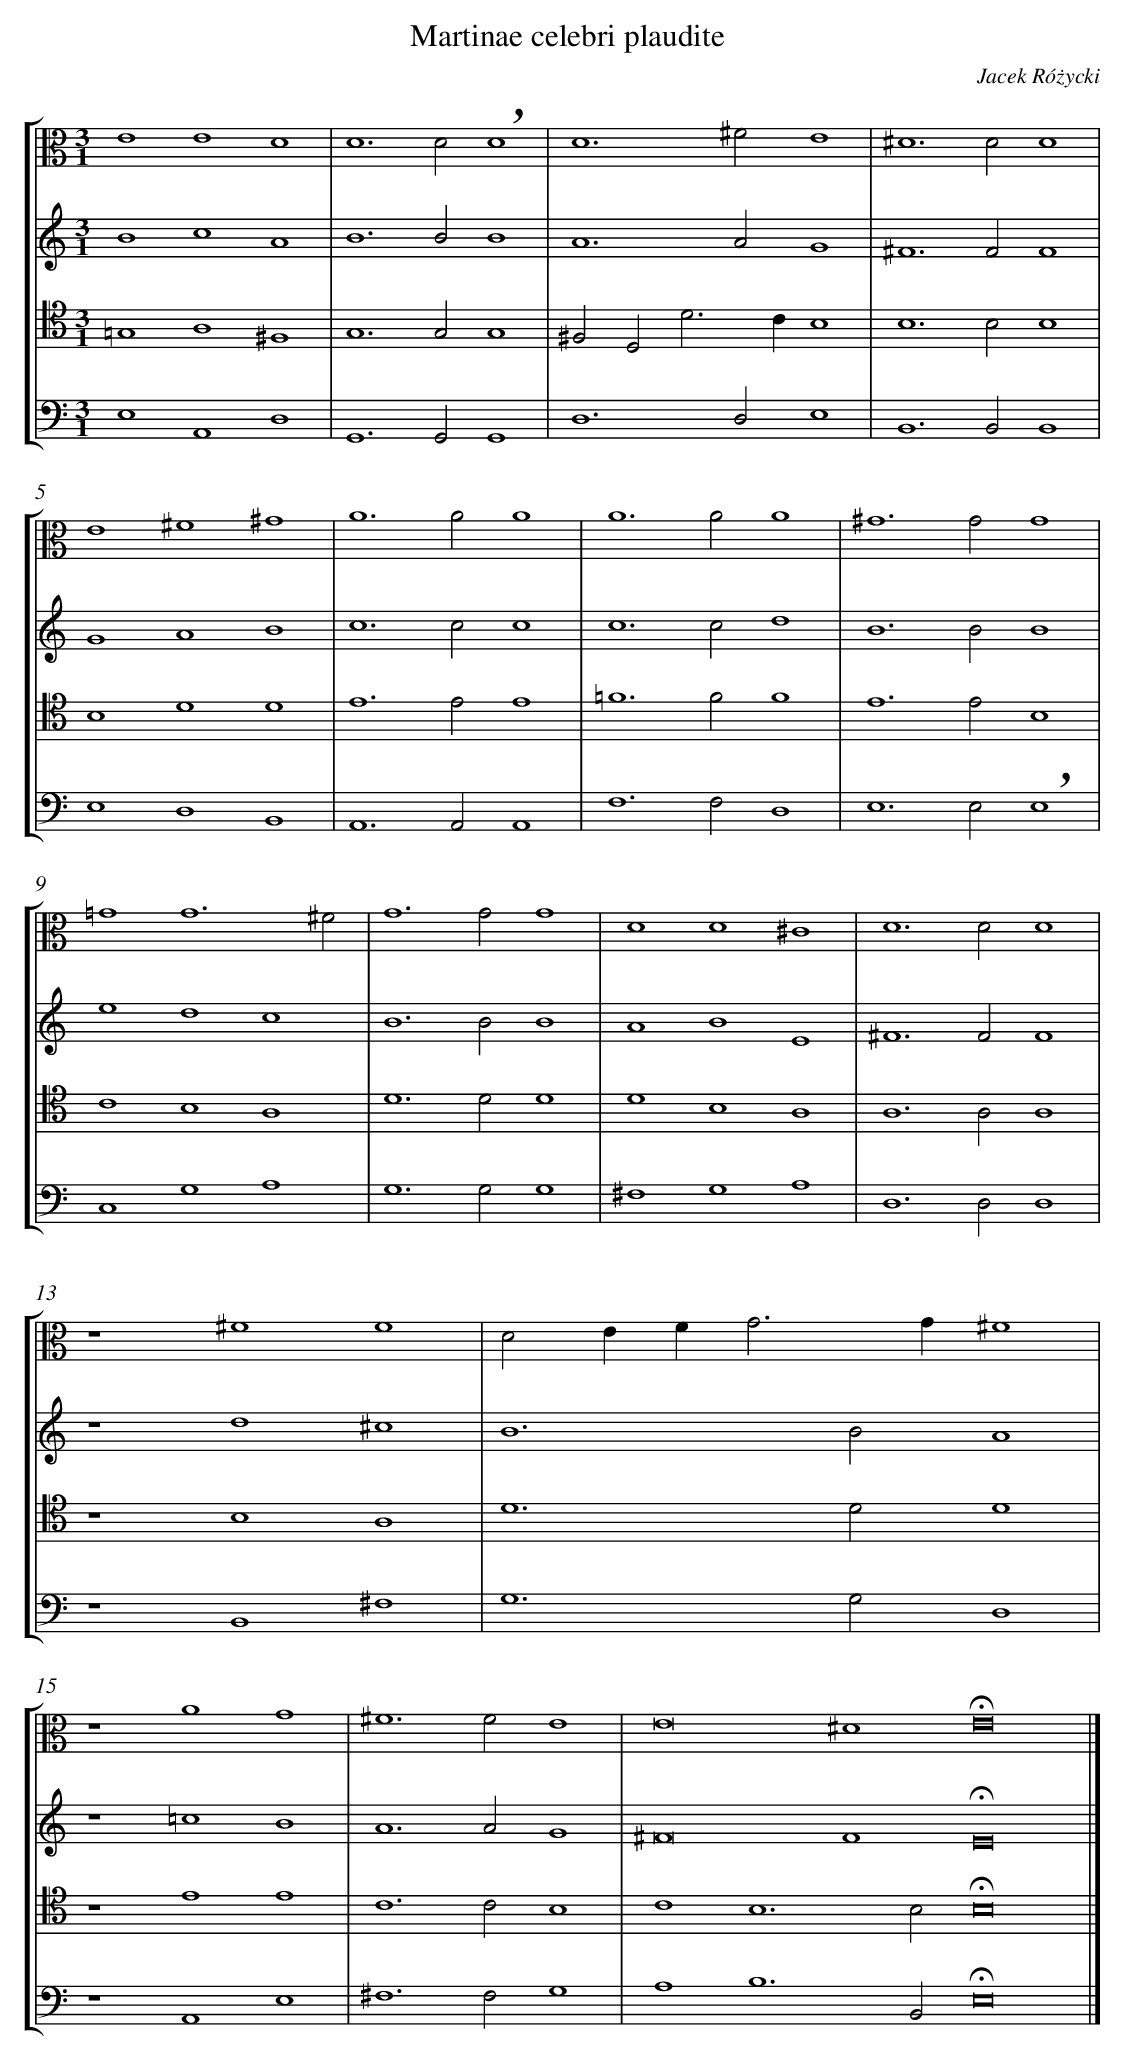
X:1
T: Martinae celebri plaudite
C: Jacek Różycki
L: 1/4
M: 3/1
%%staves [1 2 3 4]
V: 1 clef=alto
V: 2
V: 3 clef=tenor
V: 4 clef=bass
K: C
[V:1] E4E4D4 |
[V:2] B4c4A4 |
[V:3] =G,4A,4^F,4 |
[V:4] E,4A,,4D,4 |
[V:1] D4>D4!breath!D4 |
[V:2] B4>B4B4 |
[V:3] G,4>G,4G,4 |
[V:4] G,,4>G,,4G,,4 |
[V:1] D4>^F4E4 |
[V:2] A4>A4G4 |
[V:3] ^F,2D,2D2>C2B,4 |
[V:4] D,4>D,4E,4 |
[V:1] ^D4>D4D4 |
[V:2] ^F4>F4F4 |
[V:3] B,4>B,4B,4 |
[V:4] B,,4>B,,4B,,4 |
[V:1] E4^F4^G4 |
[V:2] G4A4B4 |
[V:3] B,4D4D4 |
[V:4] E,4D,4B,,4 |
[V:1] A4>A4A4 |
[V:2] c4>c4c4 |
[V:3] E4>E4E4 |
[V:4] A,,4>A,,4A,,4 |
[V:1] A4>A4A4 |
[V:2] c4>c4d4 |
[V:3] =F4>F4F4 |
[V:4] F,4>F,4D,4 |
[V:1] ^G4>G4G4 |
[V:2] B4>B4B4 |
[V:3] E4>E4B,4 |
[V:4] E,4>E,4!breath!E,4 |
[V:1] =G4G6^F2 |
[V:2] e4d4c4 |
[V:3] C4B,4A,4 |
[V:4] C,4G,4A,4 |
[V:1] G4>G4G4 |
[V:2] B4>B4B4 |
[V:3] D4>D4D4 |
[V:4] G,4>G,4G,4 |
[V:1] D4D4^C4 |
[V:2] A4B4E4 |
[V:3] D4B,4A,4 |
[V:4] ^F,4G,4A,4 |
[V:1] D4>D4D4 |
[V:2] ^F4>F4F4 |
[V:3] A,4>A,4A,4 |
[V:4] D,4>D,4D,4 |
[V:1] z4^F4F4 |
[V:2] z4d4^c4 |
[V:3] z4B,4A,4 |
[V:4] z4B,,4^F,4 |
[V:1] D2EF2<G2G^F4 |
[V:2] B4>B4A4 |
[V:3] D4>D4D4 |
[V:4] G,4>G,4D,4 |
[V:1] z4A4G4 |
[V:2] z4=c4B4 |
[V:3] z4E4E4 |
[V:4] z4A,,4E,4 |
[V:1] ^F4>F4E4 |
[V:2] A4>A4G4 |
[V:3] C4>C4B,4 |
[V:4] ^F,4>F,4G,4 |
[V:1] E8^D4 [|]
[V:2] ^F8F4 [|]
[V:3] C4B,6B,2 [|]
[V:4] A,4B,6B,,2 [|]
[V:1] !fermata!E12 |]
[V:2] !fermata!E12 |]
[V:3] !fermata!B,12 |]
[V:4] !fermata!E,12 |]
